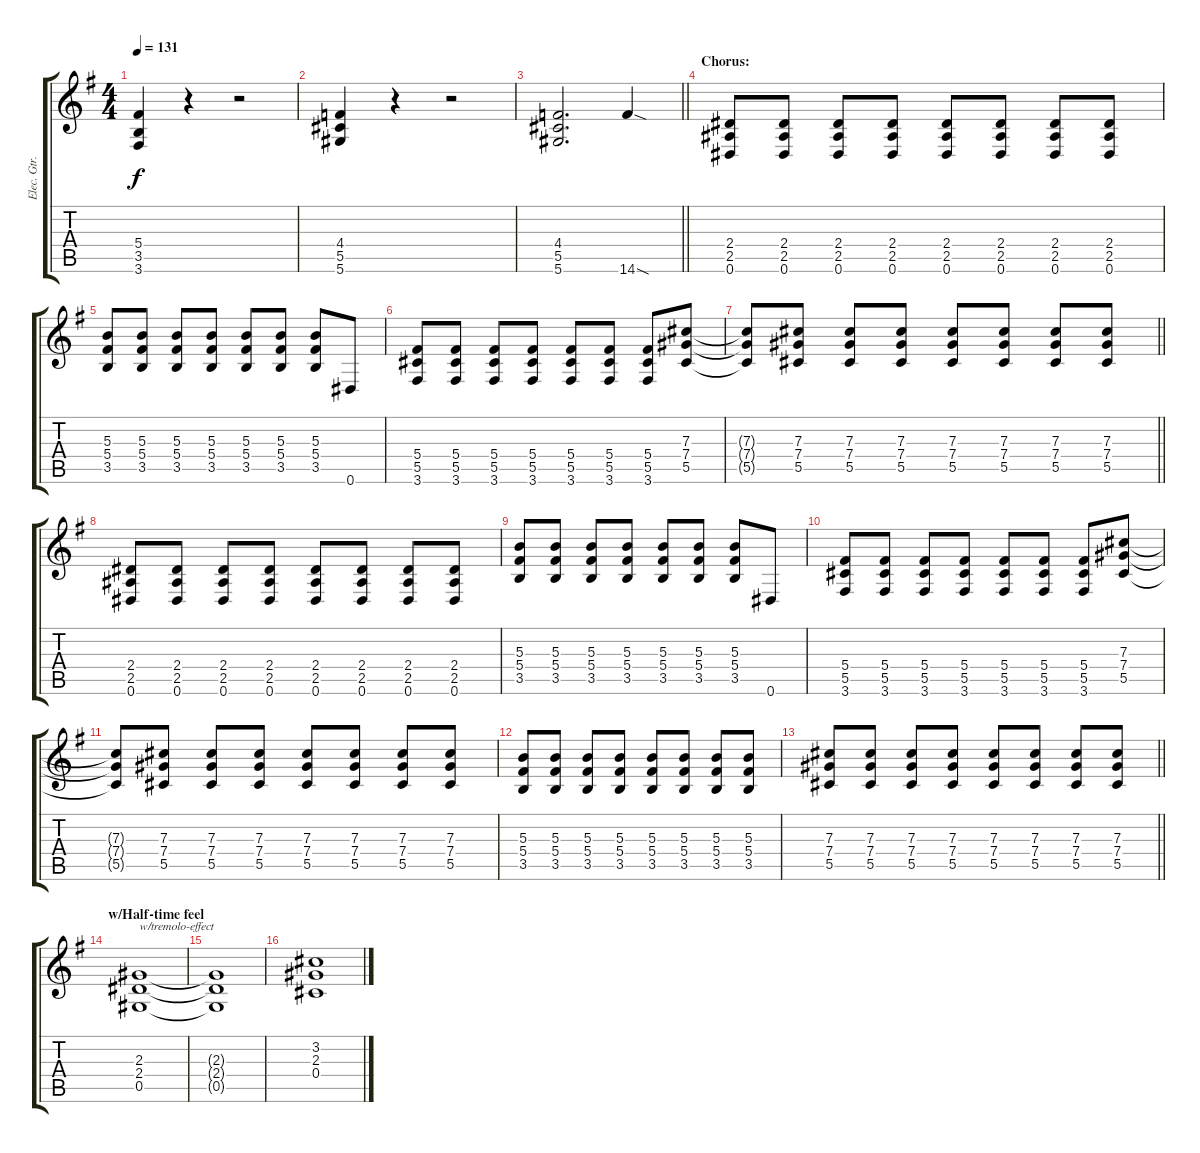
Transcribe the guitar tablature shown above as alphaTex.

\track ("Elec. Gtr. 1" "Elec. Gtr.") {instrument distortionguitar}
\staff {score tabs}
\tuning (Eb4 Bb3 Gb3 Db3 Ab2 Eb2) {hide}
\ts (4 4)
\tempo 131
\clef g2
\ks g
(5.4 3.5 3.6).4{dy f} r.4 r.2 |
(4.4 5.5 5.6).4 r.4 r.2 |
\barLineRight lightlight
(4.4 5.5 5.6).2{d} 14.6{sod}.4 |
\section ("" "Chorus:")
(2.4 2.5 0.6).8{volume 14} (2.4 2.5 0.6).8 (2.4 2.5 0.6).8 (2.4 2.5 0.6).8 (2.4 2.5 0.6).8 (2.4 2.5 0.6).8 (2.4 2.5 0.6).8 (2.4 2.5 0.6).8 |
(5.3 5.4 3.5).8 (5.3 5.4 3.5).8 (5.3 5.4 3.5).8 (5.3 5.4 3.5).8 (5.3 5.4 3.5).8 (5.3 5.4 3.5).8 (5.3 5.4 3.5).8 0.6.8 |
(5.4 5.5 3.6).8 (5.4 5.5 3.6).8 (5.4 5.5 3.6).8 (5.4 5.5 3.6).8 (5.4 5.5 3.6).8 (5.4 5.5 3.6).8 (5.4 5.5 3.6).8 (7.3 7.4 5.5).8 |
\barLineRight lightlight
(7.3{t} 7.4{t} 5.5{t}).8 (7.3 7.4 5.5).8 (7.3 7.4 5.5).8 (7.3 7.4 5.5).8 (7.3 7.4 5.5).8 (7.3 7.4 5.5).8 (7.3 7.4 5.5).8 (7.3 7.4 5.5).8 |
(2.4 2.5 0.6).8 (2.4 2.5 0.6).8 (2.4 2.5 0.6).8 (2.4 2.5 0.6).8 (2.4 2.5 0.6).8 (2.4 2.5 0.6).8 (2.4 2.5 0.6).8 (2.4 2.5 0.6).8 |
(5.3 5.4 3.5).8 (5.3 5.4 3.5).8 (5.3 5.4 3.5).8 (5.3 5.4 3.5).8 (5.3 5.4 3.5).8 (5.3 5.4 3.5).8 (5.3 5.4 3.5).8 0.6.8 |
(5.4 5.5 3.6).8 (5.4 5.5 3.6).8 (5.4 5.5 3.6).8 (5.4 5.5 3.6).8 (5.4 5.5 3.6).8 (5.4 5.5 3.6).8 (5.4 5.5 3.6).8 (7.3 7.4 5.5).8 |
(7.3{t} 7.4{t} 5.5{t}).8 (7.3 7.4 5.5).8 (7.3 7.4 5.5).8 (7.3 7.4 5.5).8 (7.3 7.4 5.5).8 (7.3 7.4 5.5).8 (7.3 7.4 5.5).8 (7.3 7.4 5.5).8 |
(5.3 5.4 3.5).8 (5.3 5.4 3.5).8 (5.3 5.4 3.5).8 (5.3 5.4 3.5).8 (5.3 5.4 3.5).8 (5.3 5.4 3.5).8 (5.3 5.4 3.5).8 (5.3 5.4 3.5).8 |
\barLineRight lightlight
(7.3 7.4 5.5).8 (7.3 7.4 5.5).8 (7.3 7.4 5.5).8 (7.3 7.4 5.5).8 (7.3 7.4 5.5).8 (7.3 7.4 5.5).8 (7.3 7.4 5.5).8 (7.3 7.4 5.5).8 |
\section ("" "w/Half-time feel")
(2.3 2.4 0.5).1{txt "w/tremolo-effect" instrument electricguitarclean} |
(2.3{t} 2.4{t} 0.5{t}).1 |
(3.2 2.3 0.4).1
